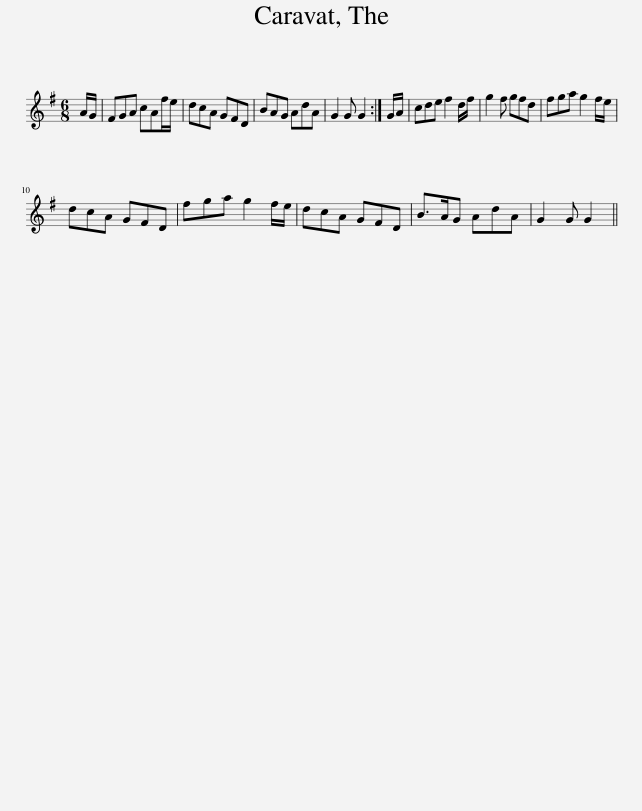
X:1
L:1/8
M:6/8
I:linebreak $
K:G
V:1 treble
V:1
 A/G/ | FGA cAf/e/ | dcA GFD | BAG AdA | G2 G G2 :| %5
 G/A/ | cde f2 d/f/ | g2 f gfd | fga g2 f/e/ |$ dcA GFD | %10
 fga g2 f/e/ | dcA GFD | B>AG AdA | G2 G G2 || %14
